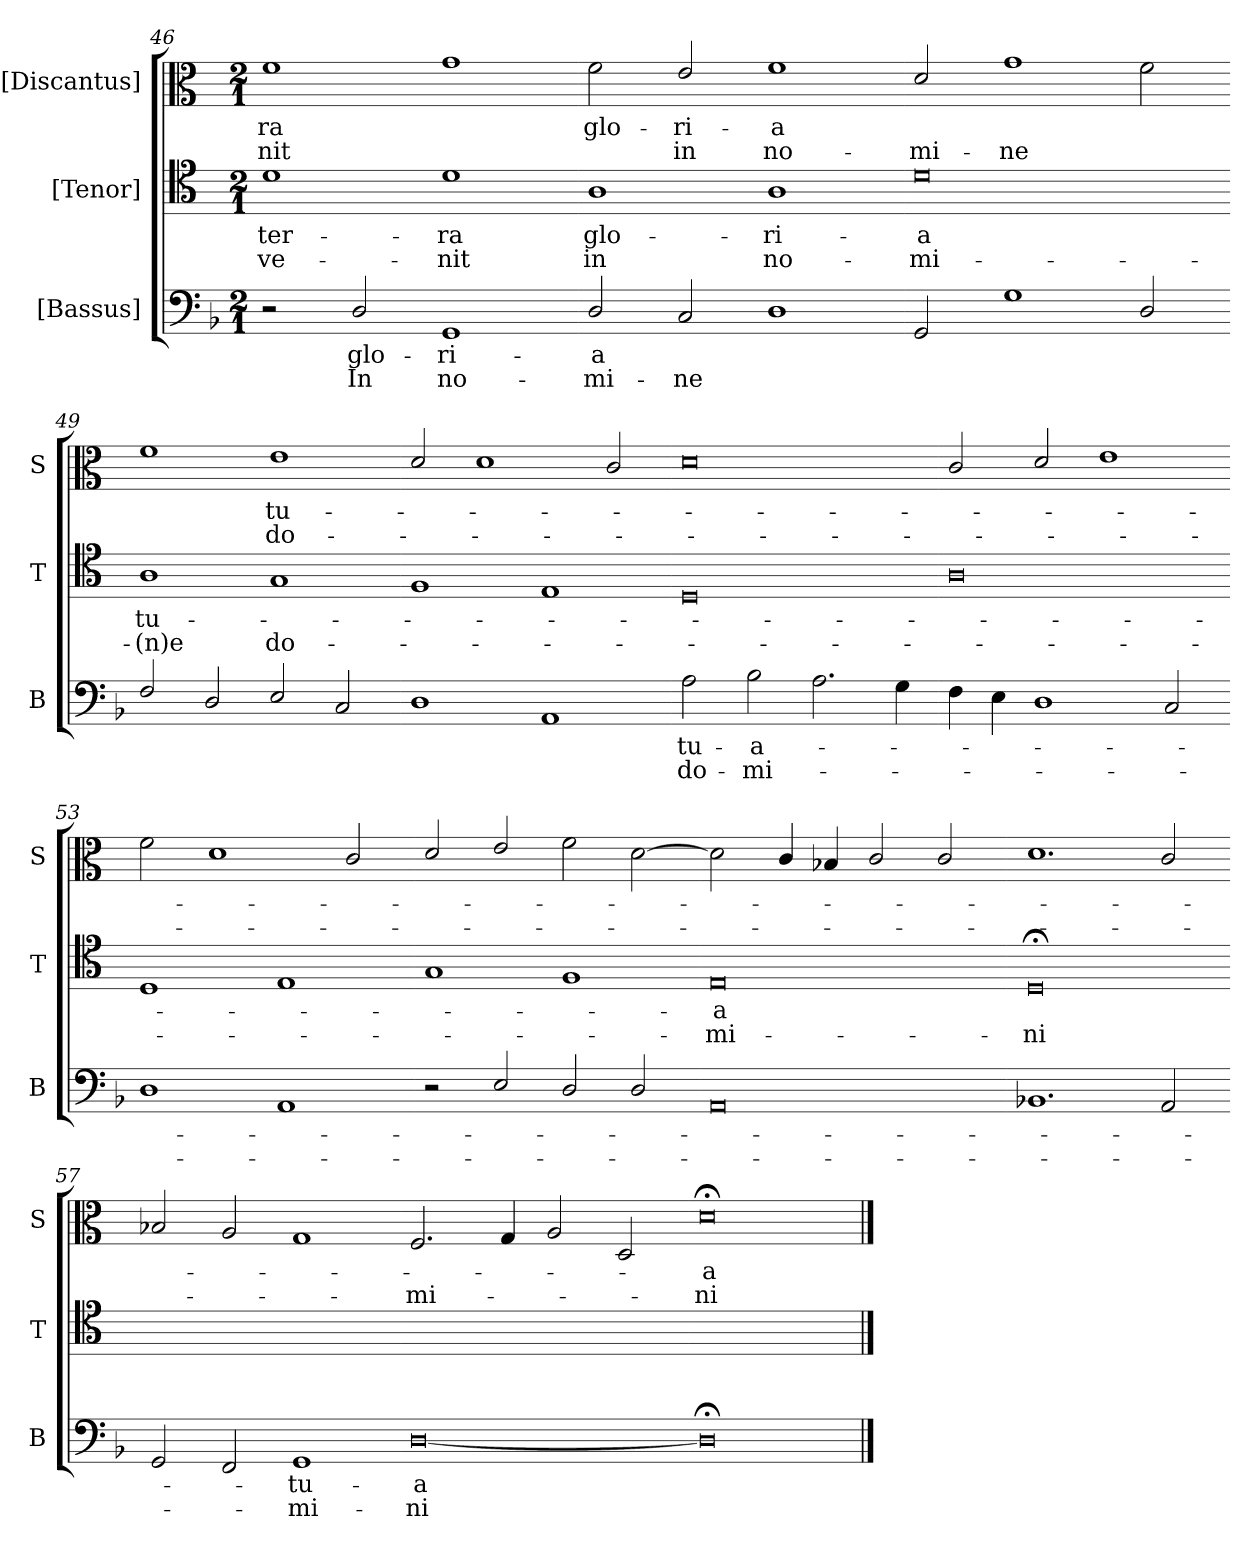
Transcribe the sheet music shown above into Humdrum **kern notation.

**kern	**text	**text	**kern	**text	**text	**kern	**text	**text
*part3	*part3	*part3	*part2	*part2	*part2	*part1	*part1	*part1
*staff3	*staff3	*staff3	*staff2	*staff2	*staff2	*staff1	*staff1	*staff1
*I"[Bassus]	*	*	*I"[Tenor]	*	*	*I"[Discantus]	*	*
*I'B	*	*	*I'T	*	*	*I'S	*	*
*clefF4	*	*	*clefC4	*	*	*clefC3	*	*
*k[b-]	*	*	*k[]	*	*	*k[]	*	*
*	*	*	*D:dor	*	*	*D:dor	*	*
*M2/1	*	*	*M2/1	*	*	*M2/1	*	*
=46	=46	=46	=46	=46	=46	=46	=46	=46
2r	.	.	1d	-ter-	ve-	1f	-ra	-nit
2D/	glo-	In	.	.	.	.	.	.
1GG	-ri-	no-	1d	-ra	-nit	1g	.	.
=47-	=47-	=47-	=47-	=47-	=47-	=47-	=47-	=47-
2D/	-a	-mi-	1A	glo-	in	2f\	glo-	.
2C/	.	-ne	.	.	.	2e/	-ri-	in
1D	.	.	1A	-ri-	no-	1f	-a	no-
=48-	=48-	=48-	=48-	=48-	=48-	=48-	=48-	=48-
2GG/	.	.	0d	-a	-mi-	2d/	.	-mi-
1G	.	.	.	.	.	1g	.	-ne
2D/	.	.	.	.	.	2f\	.	.
=49-	=49-	=49-	=49-	=49-	=49-	=49-	=49-	=49-
2F/	.	.	1A	tu-	-(n)e	1f	.	.
2D/	.	.	.	.	.	.	.	.
2E/	.	.	1G	.	do-	1e	tu-	do-
2C/	.	.	.	.	.	.	.	.
=50-	=50-	=50-	=50-	=50-	=50-	=50-	=50-	=50-
1D	.	.	1F	.	.	2d/	.	.
.	.	.	.	.	.	1d	.	.
1AA	.	.	1E	.	.	.	.	.
.	.	.	.	.	.	2c/	.	.
=51-	=51-	=51-	=51-	=51-	=51-	=51-	=51-	=51-
2A\	tu-	do-	0D	.	.	0d	.	.
2B-\	-a-	-mi-	.	.	.	.	.	.
2.A\	.	.	.	.	.	.	.	.
4G\	.	.	.	.	.	.	.	.
=52-	=52-	=52-	=52-	=52-	=52-	=52-	=52-	=52-
4F\	.	.	0A	.	.	2c/	.	.
4E\	.	.	.	.	.	.	.	.
1D	.	.	.	.	.	2d/	.	.
.	.	.	.	.	.	1e	.	.
2C/	.	.	.	.	.	.	.	.
=53-	=53-	=53-	=53-	=53-	=53-	=53-	=53-	=53-
1D	.	.	1D	.	.	2f\	.	.
.	.	.	.	.	.	1d	.	.
1AA	.	.	1E	.	.	.	.	.
.	.	.	.	.	.	2c/	.	.
=54-	=54-	=54-	=54-	=54-	=54-	=54-	=54-	=54-
2r	.	.	1G	.	.	2d/	.	.
2E/	.	.	.	.	.	2e/	.	.
2D/	.	.	1F	.	.	2f\	.	.
2D/	.	.	.	.	.	[2d\	.	.
=55-	=55-	=55-	=55-	=55-	=55-	=55-	=55-	=55-
0AA	.	.	0E	-a	-mi-	2d\]	.	.
.	.	.	.	.	.	4c/	.	.
.	.	.	.	.	.	4B-/	.	.
.	.	.	.	.	.	2c/	.	.
.	.	.	.	.	.	2c/	.	.
=56-	=56-	=56-	=56-	=56-	=56-	=56-	=56-	=56-
1.BB-X	.	.	0D;<	.	-ni	1.d	.	.
2AA/	.	.	.	.	.	2c/	.	.
=57-	=57-	=57-	=57-	=57-	=57-	=57-	=57-	=57-
2GG/	.	.	0Dyy	.	.	2B-X/	.	.
2FF/	.	.	.	.	.	2A/	.	.
1GG	-tu-	-mi-	.	.	.	1G	.	.
=58-	=58-	=58-	=58-	=58-	=58-	=58-	=58-	=58-
[0D/	-a	-ni	0Dyy	.	.	2.F/	.	-mi-
.	.	.	.	.	.	4G/	.	.
.	.	.	.	.	.	2A/	.	.
.	.	.	.	.	.	2D/	.	.
=59-	=59-	=59-	=59-	=59-	=59-	=59-	=59-	=59-
0D;</]	.	.	0Dyy	.	.	0d;	-a	-ni
==	==	==	==	==	==	==	==	==
*-	*-	*-	*-	*-	*-	*-	*-	*-
